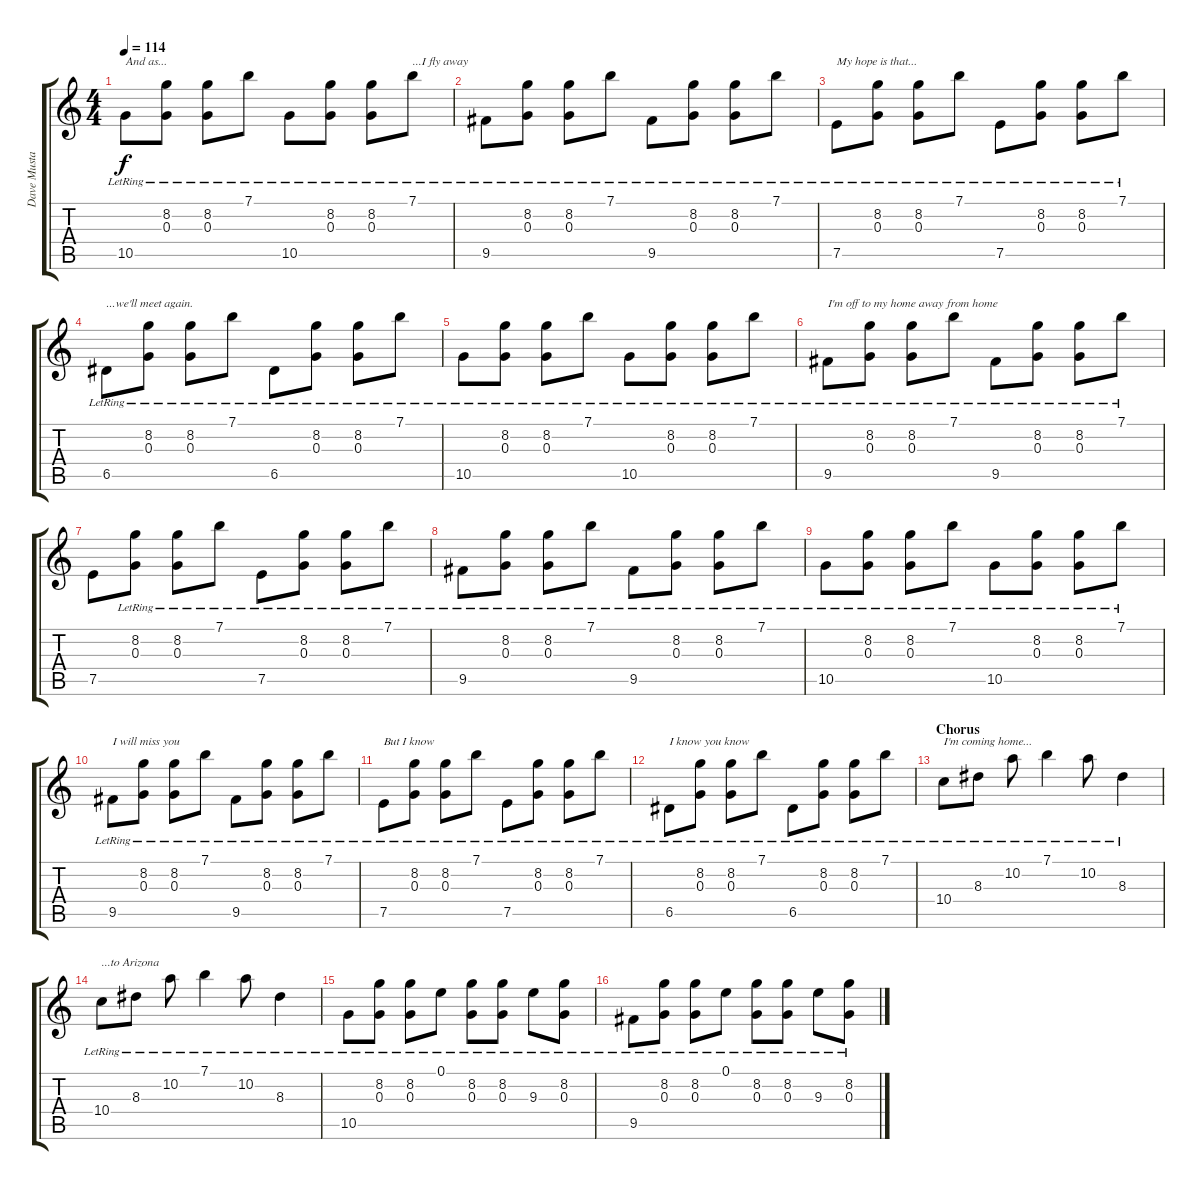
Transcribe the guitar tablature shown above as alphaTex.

\track ("Dave Mustaine 12 String" "Dave Musta") {instrument acousticguitarsteel}
\staff {score tabs}
\tuning (E4 B3 G3 D3 A2 E2) {hide}
\ts (4 4)
\tempo 114
\clef g2
\ks c
10.5{lr}.8{txt "And as..." dy f} (8.2{lr} 0.3{lr}).8 (8.2{lr} 0.3{lr}).8 7.1{lr}.8 10.5{lr}.8 (8.2{lr} 0.3{lr}).8 (8.2{lr} 0.3{lr}).8 7.1{lr}.8{txt "...I fly away"} |
9.5{lr}.8 (8.2{lr} 0.3{lr}).8 (8.2{lr} 0.3{lr}).8 7.1{lr}.8 9.5{lr}.8 (8.2{lr} 0.3{lr}).8 (8.2{lr} 0.3{lr}).8 7.1{lr}.8 |
7.5{lr}.8{txt "My hope is that..."} (8.2{lr} 0.3{lr}).8 (8.2{lr} 0.3{lr}).8 7.1{lr}.8 7.5{lr}.8 (8.2{lr} 0.3{lr}).8 (8.2{lr} 0.3{lr}).8 7.1{lr}.8 |
6.5{lr}.8{txt "...we'll meet again."} (8.2{lr} 0.3{lr}).8 (8.2{lr} 0.3{lr}).8 7.1{lr}.8 6.5{lr}.8 (8.2{lr} 0.3{lr}).8 (8.2{lr} 0.3{lr}).8 7.1{lr}.8 |
10.5{lr}.8 (8.2{lr} 0.3{lr}).8 (8.2{lr} 0.3{lr}).8 7.1{lr}.8 10.5{lr}.8 (8.2{lr} 0.3{lr}).8 (8.2{lr} 0.3{lr}).8 7.1{lr}.8 |
9.5{lr}.8{txt "I'm off to my home away from home"} (8.2{lr} 0.3{lr}).8 (8.2{lr} 0.3{lr}).8 7.1{lr}.8 9.5{lr}.8 (8.2{lr} 0.3{lr}).8 (8.2{lr} 0.3{lr}).8 7.1{lr}.8 |
7.5.8 (8.2{lr} 0.3{lr}).8 (8.2{lr} 0.3{lr}).8 7.1{lr}.8 7.5{lr}.8 (8.2{lr} 0.3{lr}).8 (8.2{lr} 0.3{lr}).8 7.1{lr}.8 |
9.5{lr}.8 (8.2{lr} 0.3{lr}).8 (8.2{lr} 0.3{lr}).8 7.1{lr}.8 9.5{lr}.8 (8.2{lr} 0.3{lr}).8 (8.2{lr} 0.3{lr}).8 7.1{lr}.8 |
10.5{lr}.8 (8.2{lr} 0.3{lr}).8 (8.2{lr} 0.3{lr}).8 7.1{lr}.8 10.5{lr}.8 (8.2{lr} 0.3{lr}).8 (8.2{lr} 0.3{lr}).8 7.1{lr}.8 |
9.5{lr}.8{txt "I will miss you"} (8.2{lr} 0.3{lr}).8 (8.2{lr} 0.3{lr}).8 7.1{lr}.8 9.5{lr}.8 (8.2{lr} 0.3{lr}).8 (8.2{lr} 0.3{lr}).8 7.1{lr}.8 |
7.5{lr}.8{txt "But I know"} (8.2{lr} 0.3{lr}).8 (8.2{lr} 0.3{lr}).8 7.1{lr}.8 7.5{lr}.8 (8.2{lr} 0.3{lr}).8 (8.2{lr} 0.3{lr}).8 7.1{lr}.8 |
6.5{lr}.8{txt "I know you know"} (8.2{lr} 0.3{lr}).8 (8.2{lr} 0.3{lr}).8 7.1{lr}.8 6.5{lr}.8 (8.2{lr} 0.3{lr}).8 (8.2{lr} 0.3{lr}).8 7.1{lr}.8 |
\section ("" "Chorus")
10.4{lr}.8{txt "I'm coming home..." volume 13} 8.3{lr}.8 10.2{lr}.8 7.1{lr}.4 10.2{lr}.8 8.3{lr}.4 |
10.4{lr}.8{txt "...to Arizona"} 8.3{lr}.8 10.2{lr}.8 7.1{lr}.4 10.2{lr}.8 8.3{lr}.4 |
10.5{lr}.8 (8.2{lr} 0.3{lr}).8 (8.2{lr} 0.3{lr}).8 0.1{lr}.8 (8.2{lr} 0.3{lr}).8 (8.2{lr} 0.3{lr}).8 9.3{lr}.8 (8.2{lr} 0.3{lr}).8 |
9.5{lr}.8 (8.2{lr} 0.3{lr}).8 (8.2{lr} 0.3{lr}).8 0.1{lr}.8 (8.2{lr} 0.3{lr}).8 (8.2{lr} 0.3{lr}).8 9.3{lr}.8 (8.2{lr} 0.3{lr}).8
